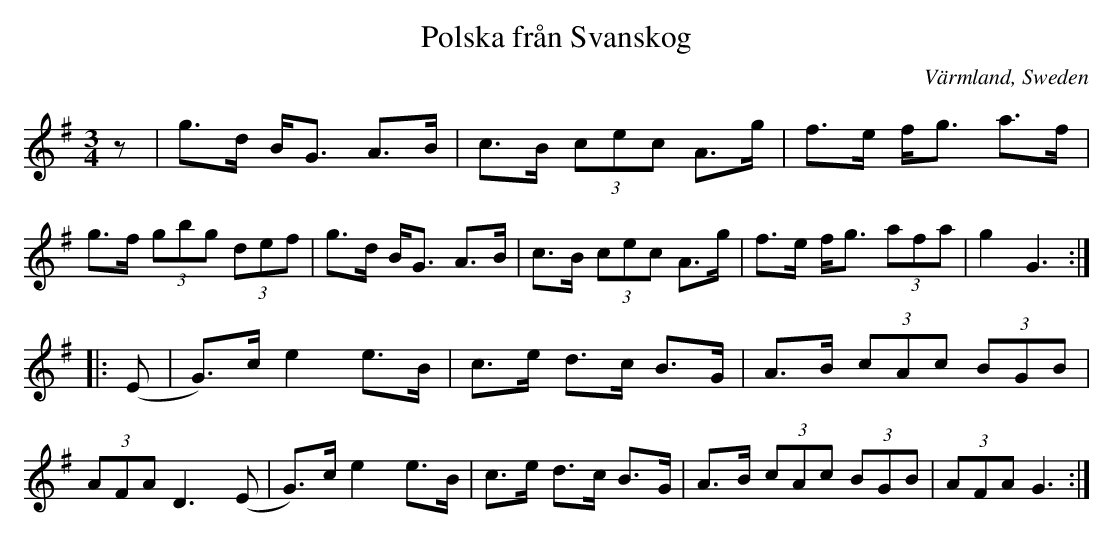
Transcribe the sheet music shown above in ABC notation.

X:1
T: Polska fr\aan Svanskog
O: V\"armland, Sweden
M: 3/4
L: 1/8
K: G
z |\
g>d B<G A>B | c>B (3cec A>g | f>e f<g a>f | g>f (3gbg (3def |\
g>d B<G A>B | c>B (3cec A>g | f>e f<g (3afa | g2 G3 :|
|: (E |\
G)>c e2 e>B | c>e d>c B>G | A>B (3cAc (3BGB | (3AFA D3 (E |\
G)>c e2 e>B | c>e d>c B>G | A>B (3cAc (3BGB | (3AFA G3 :|
